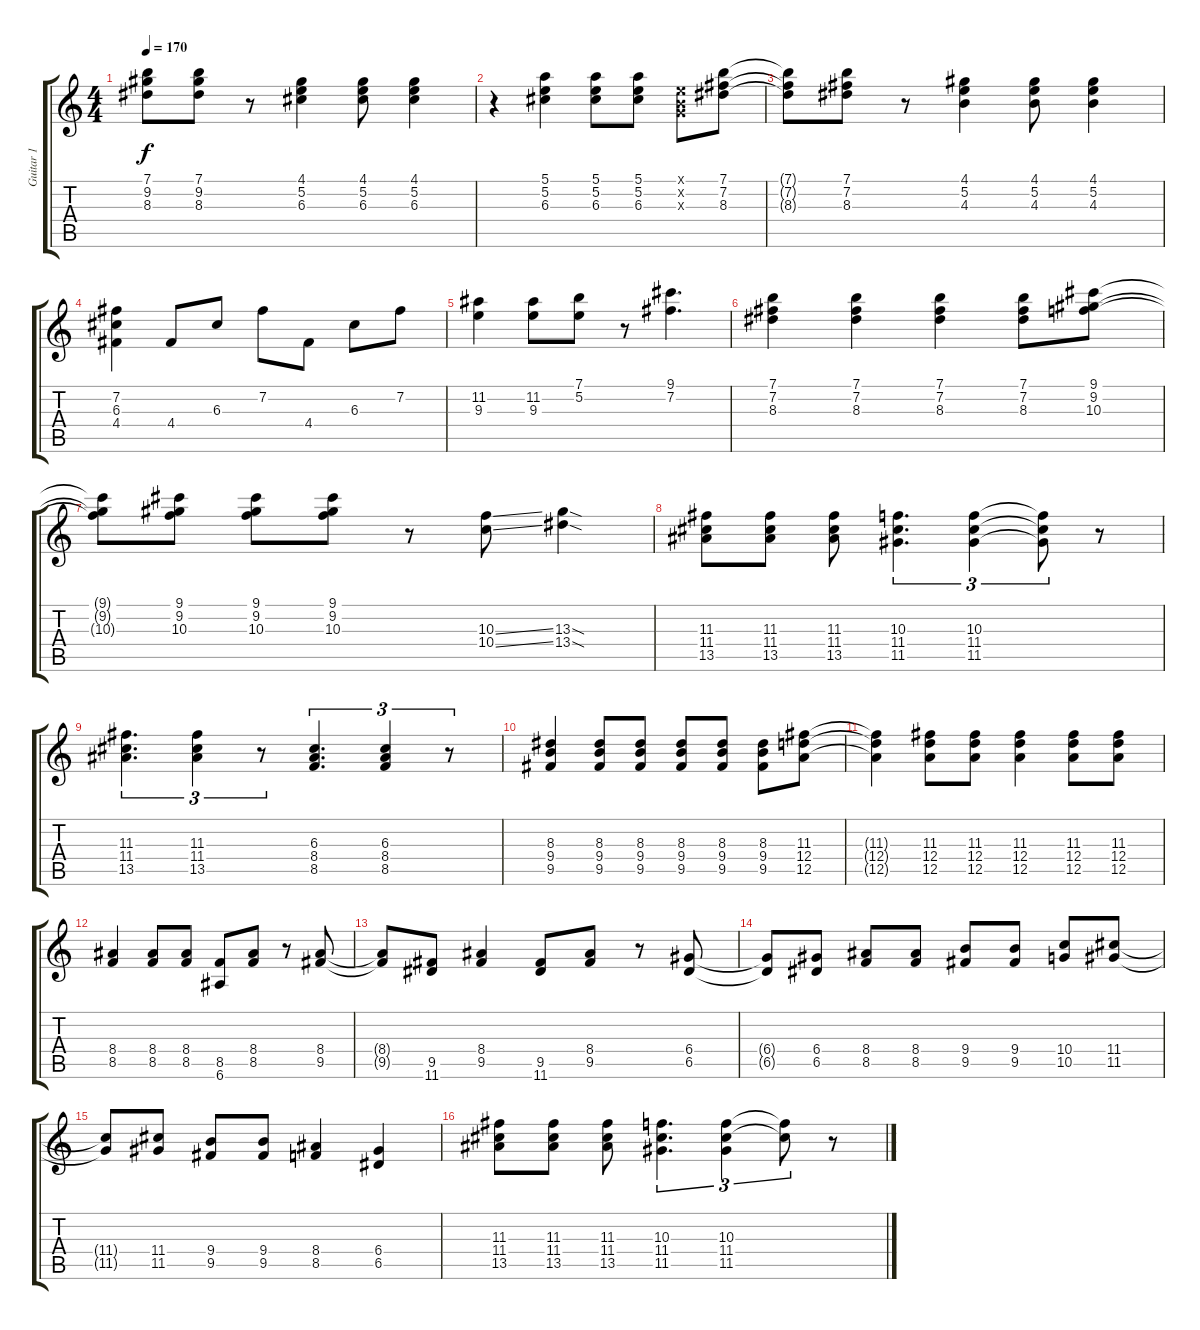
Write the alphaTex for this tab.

\track ("Guitar 1" "Guitar 1") {instrument distortionguitar}
\staff {score tabs}
\tuning (E4 B3 G3 D3 A2 E2) {hide}
\ts (4 4)
\tempo 170
\clef g2
\ks c
(7.1{t} 9.2{t} 8.3{t}).8{dy f} (7.1 9.2 8.3).8 r.8 (4.1 5.2 6.3).4 (4.1 5.2 6.3).8 (4.1 5.2 6.3).4 |
r.4 (5.1 5.2 6.3).4 (5.1 5.2 6.3).8 (5.1 5.2 6.3).8 (0.1{x} 0.2{x} 0.3{x}).8 (7.1 7.2 8.3).8 |
(7.1{t} 7.2{t} 8.3{t}).8 (7.1 7.2 8.3).8 r.8 (4.1 5.2 4.3).4 (4.1 5.2 4.3).8 (4.1 5.2 4.3).4 |
(7.2 6.3 4.4).4 4.4.8 6.3.8 7.2.8 4.4.8 6.3.8 7.2.8 |
(11.2 9.3).4 (11.2 9.3).8 (7.1 5.2).8 r.8 (9.1 7.2).4{d} |
(7.1 7.2 8.3).4 (7.1 7.2 8.3).4 (7.1 7.2 8.3).4 (7.1 7.2 8.3).8 (9.1 9.2 10.3).8 |
(9.1{t} 9.2{t} 10.3{t}).8 (9.1 9.2 10.3).8 (9.1 9.2 10.3).8 (9.1 9.2 10.3).8 r.8 (10.3{ss} 10.4{ss}).8 (13.3{sod} 13.4{sod}).4 |
(11.3 11.4 13.5).8 (11.3 11.4 13.5).8 (11.3 11.4 13.5).8 (10.3 11.4 11.5).4{d tu (3 2)} (10.3 11.4 11.5).4{tu (3 2)} (10.3{t} 11.4{t} 11.5{t}).8{tu (3 2)} r.8 |
(11.3 11.4 13.5).4{d tu (3 2)} (11.3 11.4 13.5).4{tu (3 2)} r.8{tu (3 2)} (6.3 8.4 8.5).4{d tu (3 2)} (6.3 8.4 8.5).4{tu (3 2)} r.8{tu (3 2)} |
(8.3 9.4 9.5).4 (8.3 9.4 9.5).8 (8.3 9.4 9.5).8 (8.3 9.4 9.5).8 (8.3 9.4 9.5).8 (8.3 9.4 9.5).8 (11.3 12.4 12.5).8 |
(11.3{t} 12.4{t} 12.5{t}).4 (11.3 12.4 12.5).8 (11.3 12.4 12.5).8 (11.3 12.4 12.5).4 (11.3 12.4 12.5).8 (11.3 12.4 12.5).8 |
(8.4 8.5).4 (8.4 8.5).8 (8.4 8.5).8 (8.5 6.6).8 (8.4 8.5).8 r.8 (8.4 9.5).8 |
(8.4{t} 9.5{t}).8 (9.5 11.6).8 (8.4 9.5).4 (9.5 11.6).8 (8.4 9.5).8 r.8 (6.4 6.5).8 |
(6.4{t} 6.5{t}).8 (6.4 6.5).8 (8.4 8.5).8 (8.4 8.5).8 (9.4 9.5).8 (9.4 9.5).8 (10.4 10.5).8 (11.4 11.5).8 |
(11.4{t} 11.5{t}).8 (11.4 11.5).8 (9.4 9.5).8 (9.4 9.5).8 (8.4 8.5).4 (6.4 6.5).4 |
(11.3 11.4 13.5).8 (11.3 11.4 13.5).8 (11.3 11.4 13.5).8 (10.3 11.4 11.5).4{d tu (3 2)} (10.3 11.4 11.5).4{tu (3 2)} (10.3{t} 11.4{t}).8{tu (3 2)} r.8
